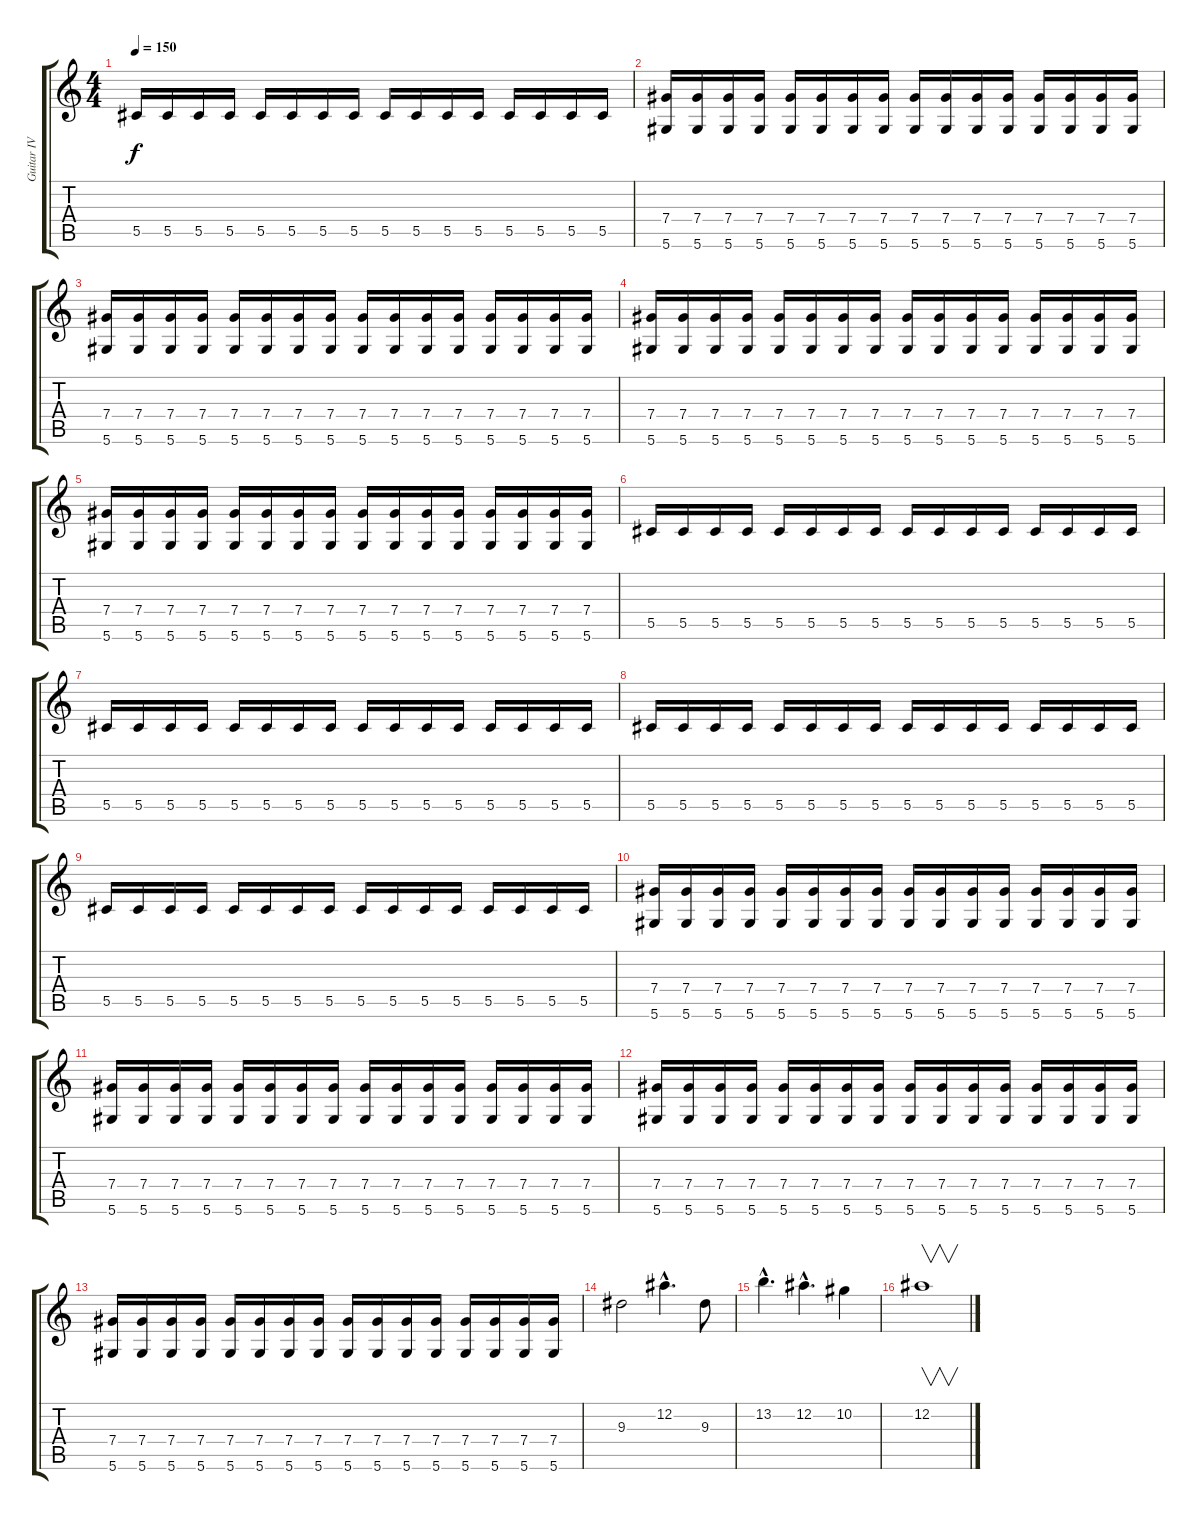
\track ("Guitar IV" "Guitar IV") {instrument distortionguitar}
\staff {score tabs}
\tuning (Eb4 Bb3 Gb3 Db3 Ab2 Eb2) {hide}
\ts (4 4)
\tempo 150
\clef g2
\ks c
5.5.16{dy f} 5.5.16 5.5.16 5.5.16 5.5.16 5.5.16 5.5.16 5.5.16 5.5.16 5.5.16 5.5.16 5.5.16 5.5.16 5.5.16 5.5.16 5.5.16 |
(7.4 5.6).16 (7.4 5.6).16 (7.4 5.6).16 (7.4 5.6).16 (7.4 5.6).16 (7.4 5.6).16 (7.4 5.6).16 (7.4 5.6).16 (7.4 5.6).16 (7.4 5.6).16 (7.4 5.6).16 (7.4 5.6).16 (7.4 5.6).16 (7.4 5.6).16 (7.4 5.6).16 (7.4 5.6).16 |
(7.4 5.6).16 (7.4 5.6).16 (7.4 5.6).16 (7.4 5.6).16 (7.4 5.6).16 (7.4 5.6).16 (7.4 5.6).16 (7.4 5.6).16 (7.4 5.6).16 (7.4 5.6).16 (7.4 5.6).16 (7.4 5.6).16 (7.4 5.6).16 (7.4 5.6).16 (7.4 5.6).16 (7.4 5.6).16 |
(7.4 5.6).16 (7.4 5.6).16 (7.4 5.6).16 (7.4 5.6).16 (7.4 5.6).16 (7.4 5.6).16 (7.4 5.6).16 (7.4 5.6).16 (7.4 5.6).16 (7.4 5.6).16 (7.4 5.6).16 (7.4 5.6).16 (7.4 5.6).16 (7.4 5.6).16 (7.4 5.6).16 (7.4 5.6).16 |
(7.4 5.6).16 (7.4 5.6).16 (7.4 5.6).16 (7.4 5.6).16 (7.4 5.6).16 (7.4 5.6).16 (7.4 5.6).16 (7.4 5.6).16 (7.4 5.6).16 (7.4 5.6).16 (7.4 5.6).16 (7.4 5.6).16 (7.4 5.6).16 (7.4 5.6).16 (7.4 5.6).16 (7.4 5.6).16 |
5.5.16 5.5.16 5.5.16 5.5.16 5.5.16 5.5.16 5.5.16 5.5.16 5.5.16 5.5.16 5.5.16 5.5.16 5.5.16 5.5.16 5.5.16 5.5.16 |
5.5.16 5.5.16 5.5.16 5.5.16 5.5.16 5.5.16 5.5.16 5.5.16 5.5.16 5.5.16 5.5.16 5.5.16 5.5.16 5.5.16 5.5.16 5.5.16 |
5.5.16 5.5.16 5.5.16 5.5.16 5.5.16 5.5.16 5.5.16 5.5.16 5.5.16 5.5.16 5.5.16 5.5.16 5.5.16 5.5.16 5.5.16 5.5.16 |
5.5.16 5.5.16 5.5.16 5.5.16 5.5.16 5.5.16 5.5.16 5.5.16 5.5.16 5.5.16 5.5.16 5.5.16 5.5.16 5.5.16 5.5.16 5.5.16 |
(7.4 5.6).16 (7.4 5.6).16 (7.4 5.6).16 (7.4 5.6).16 (7.4 5.6).16 (7.4 5.6).16 (7.4 5.6).16 (7.4 5.6).16 (7.4 5.6).16 (7.4 5.6).16 (7.4 5.6).16 (7.4 5.6).16 (7.4 5.6).16 (7.4 5.6).16 (7.4 5.6).16 (7.4 5.6).16 |
(7.4 5.6).16 (7.4 5.6).16 (7.4 5.6).16 (7.4 5.6).16 (7.4 5.6).16 (7.4 5.6).16 (7.4 5.6).16 (7.4 5.6).16 (7.4 5.6).16 (7.4 5.6).16 (7.4 5.6).16 (7.4 5.6).16 (7.4 5.6).16 (7.4 5.6).16 (7.4 5.6).16 (7.4 5.6).16 |
(7.4 5.6).16 (7.4 5.6).16 (7.4 5.6).16 (7.4 5.6).16 (7.4 5.6).16 (7.4 5.6).16 (7.4 5.6).16 (7.4 5.6).16 (7.4 5.6).16 (7.4 5.6).16 (7.4 5.6).16 (7.4 5.6).16 (7.4 5.6).16 (7.4 5.6).16 (7.4 5.6).16 (7.4 5.6).16 |
(7.4 5.6).16 (7.4 5.6).16 (7.4 5.6).16 (7.4 5.6).16 (7.4 5.6).16 (7.4 5.6).16 (7.4 5.6).16 (7.4 5.6).16 (7.4 5.6).16 (7.4 5.6).16 (7.4 5.6).16 (7.4 5.6).16 (7.4 5.6).16 (7.4 5.6).16 (7.4 5.6).16 (7.4 5.6).16 |
9.3.2 12.2{hac}.4{d} 9.3.8 |
13.2{hac}.4{d} 12.2{hac}.4{d} 10.2.4 |
12.2.1{v}
